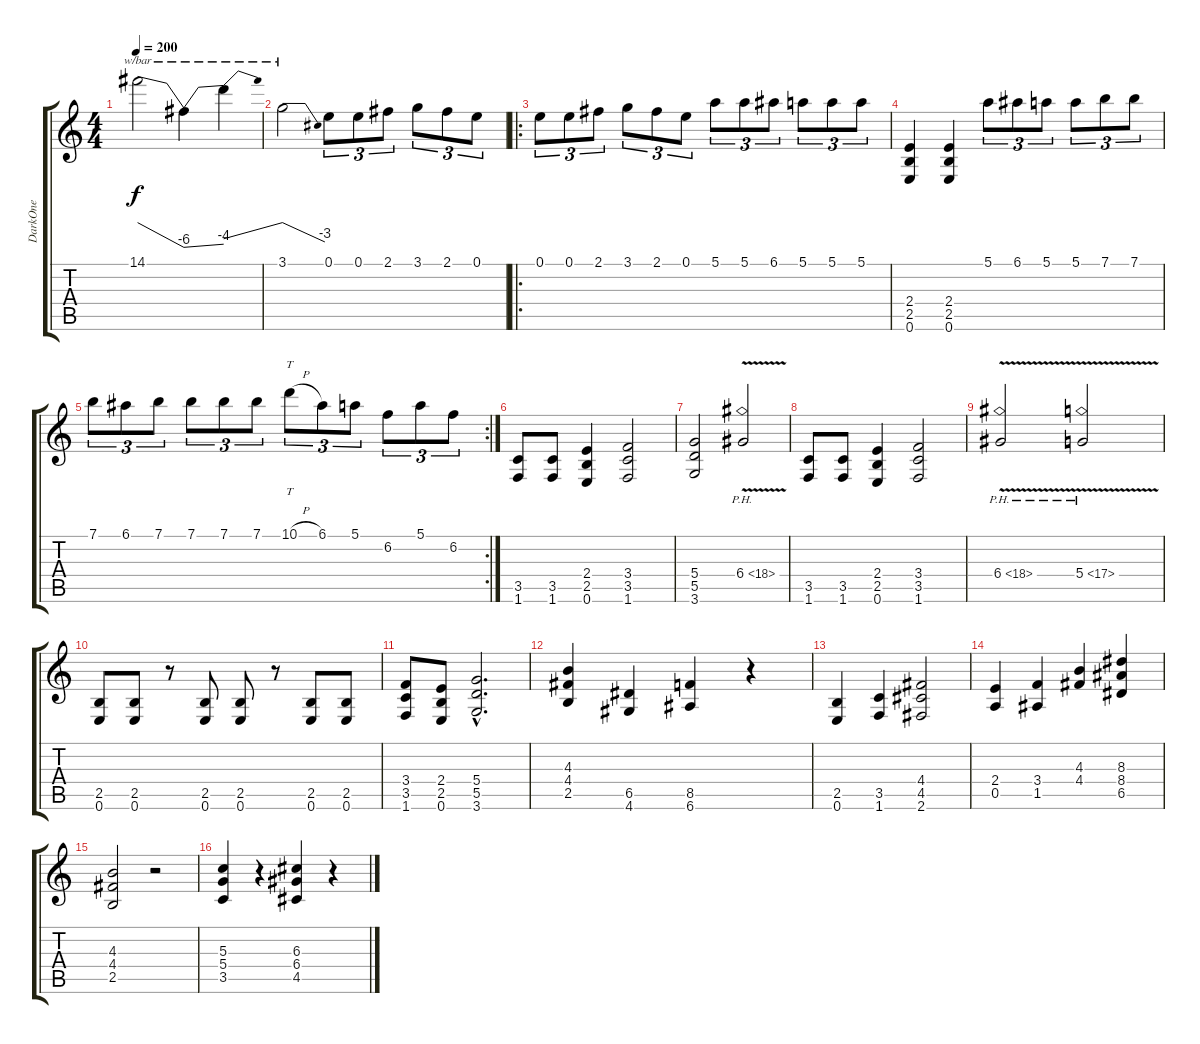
\track ("DarkOne" "DarkOne") {instrument distortionguitar}
\staff {score tabs}
\tuning (E4 B3 G3 D3 A2 E2) {hide}
\ts (4 4)
\tempo 200
\clef g2
\ks c
14.1.2{tbe (dive default 0 0 60 -24) dy f} 14.1{t}.4{tbe (dive default 0 -24 60 -16)} 14.1{t}.4{tbe (dive default 0 -8 60 0)} |
3.1.2{tbe (dive default 0 0 60 -12)} 0.1.8{tu (3 2)} 0.1.8{tu (3 2)} 2.1.8{tu (3 2)} 3.1.8{tu (3 2)} 2.1.8{tu (3 2)} 0.1.8{tu (3 2)} |
\ro
0.1.8{tu (3 2)} 0.1.8{tu (3 2)} 2.1.8{tu (3 2)} 3.1.8{tu (3 2)} 2.1.8{tu (3 2)} 0.1.8{tu (3 2)} 5.1.8{tu (3 2)} 5.1.8{tu (3 2)} 6.1.8{tu (3 2)} 5.1.8{tu (3 2)} 5.1.8{tu (3 2)} 5.1.8{tu (3 2)} |
(2.4 2.5 0.6).4 (2.4 2.5 0.6).4 5.1.8{tu (3 2)} 6.1.8{tu (3 2)} 5.1.8{tu (3 2)} 5.1.8{tu (3 2)} 7.1.8{tu (3 2)} 7.1.8{tu (3 2)} |
\rc 2
7.1.8{tu (3 2)} 6.1.8{tu (3 2)} 7.1.8{tu (3 2)} 7.1.8{tu (3 2)} 7.1.8{tu (3 2)} 7.1.8{tu (3 2)} 10.1{h}.8{tt tu (3 2)} 6.1.8{tu (3 2)} 5.1.8{tu (3 2)} 6.2.8{tu (3 2)} 5.1.8{tu (3 2)} 6.2.8{tu (3 2)} |
(3.5 1.6).8 (3.5 1.6).8 (2.4 2.5 0.6).4 (3.4 3.5 1.6).2 |
(5.4 5.5 3.6).2 6.4{ph 12 v}.2 |
(3.5 1.6).8 (3.5 1.6).8 (2.4 2.5 0.6).4 (3.4 3.5 1.6).2 |
6.4{ph 12 v}.2 5.4{ph 12 v}.2 |
(2.5 0.6).8 (2.5 0.6).8 r.8 (2.5 0.6).8 (2.5 0.6).8 r.8 (2.5 0.6).8 (2.5 0.6).8 |
(3.4 3.5 1.6).8 (2.4 2.5 0.6).8 (5.4{hac} 5.5{hac} 3.6{hac}).2{d} |
(4.3 4.4 2.5).4 (6.5 4.6).4 (8.5 6.6).4 r.4 |
(2.5 0.6).4 (3.5 1.6).4 (4.4 4.5 2.6).2 |
(2.4 0.5).4 (3.4 1.5).4 (4.3 4.4).4 (8.3 8.4 6.5).4 |
(4.3 4.4 2.5).2 r.2 |
(5.3 5.4 3.5).4 r.4 (6.3 6.4 4.5).4 r.4
